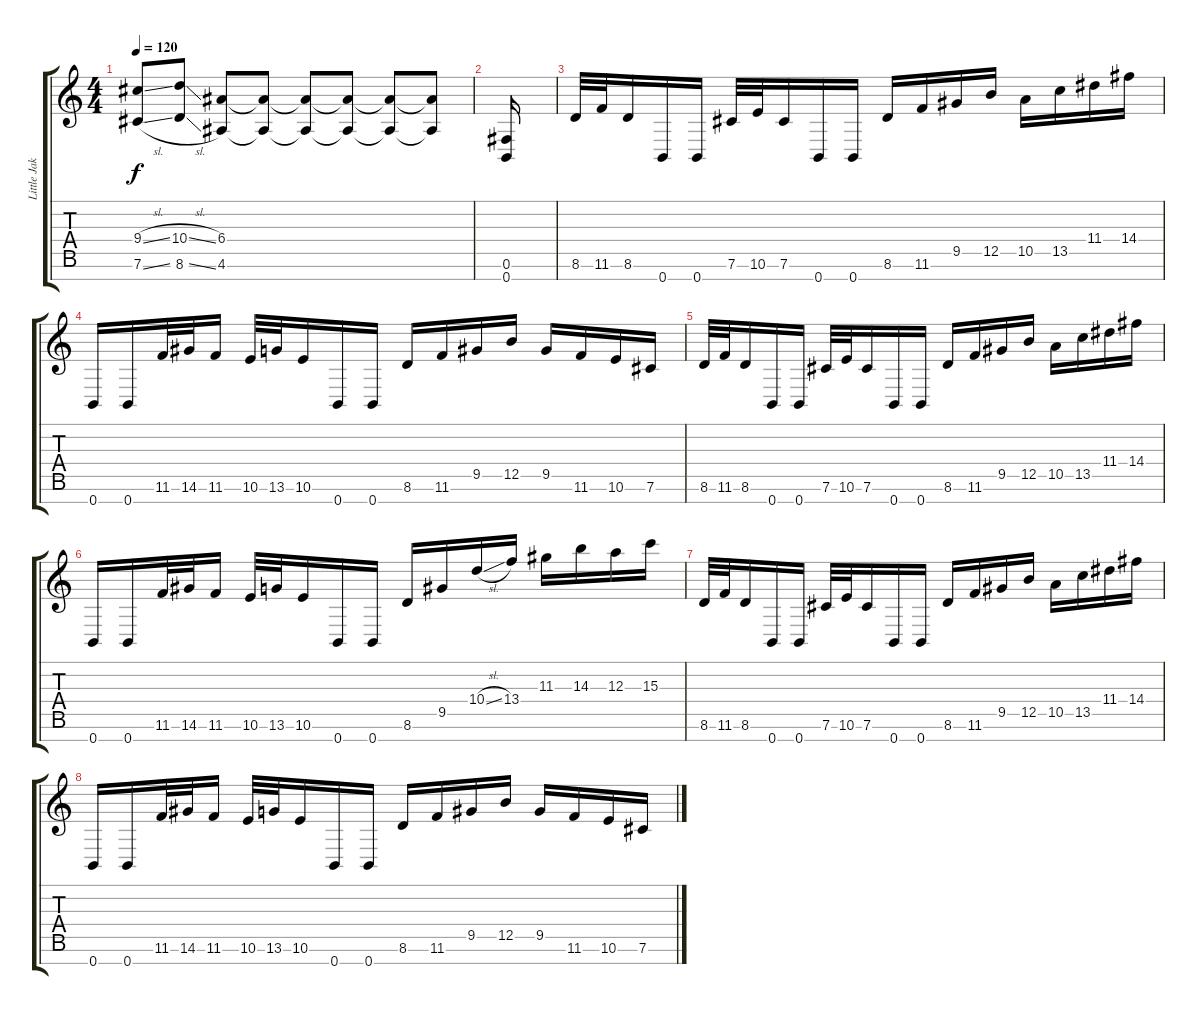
\track ("Little Jake" "Little Jak") {instrument distortionguitar}
\staff {score tabs}
\tuning (Gb4 Db4 A3 E3 B2 Gb2 B1) {hide}
\ts (4 4)
\tempo 120
\clef g2
\ks c
(9.4{sl} 7.6{sl}).8{dy f} (10.4{sl} 8.6{sl}).8 (6.4 4.6).8 (6.4{t} 4.6{t}).8 (6.4{t} 4.6{t}).8 (6.4{t} 4.6{t}).8 (6.4{t} 4.6{t}).8 (6.4{t} 4.6{t}).8 |
(0.6 0.7).16 |
8.6.32 11.6.32 8.6.16 0.7.16 0.7.16 7.6.32 10.6.32 7.6.16 0.7.16 0.7.16 8.6.16 11.6.16 9.5.16 12.5.16 10.5.16 13.5.16 11.4.16 14.4.16 |
0.7.16 0.7.16 11.6.32 14.6.32 11.6.16 10.6.32 13.6.32 10.6.16 0.7.16 0.7.16 8.6.16 11.6.16 9.5.16 12.5.16 9.5.16 11.6.16 10.6.16 7.6.16 |
8.6.32 11.6.32 8.6.16 0.7.16 0.7.16 7.6.32 10.6.32 7.6.16 0.7.16 0.7.16 8.6.16 11.6.16 9.5.16 12.5.16 10.5.16 13.5.16 11.4.16 14.4.16 |
0.7.16 0.7.16 11.6.32 14.6.32 11.6.16 10.6.32 13.6.32 10.6.16 0.7.16 0.7.16 8.6.16 9.5.16 10.4{sl}.16 13.4.16 11.3.16 14.3.16 12.3.16 15.3.16 |
8.6.32 11.6.32 8.6.16 0.7.16 0.7.16 7.6.32 10.6.32 7.6.16 0.7.16 0.7.16 8.6.16 11.6.16 9.5.16 12.5.16 10.5.16 13.5.16 11.4.16 14.4.16 |
0.7.16 0.7.16 11.6.32 14.6.32 11.6.16 10.6.32 13.6.32 10.6.16 0.7.16 0.7.16 8.6.16 11.6.16 9.5.16 12.5.16 9.5.16 11.6.16 10.6.16 7.6.16
